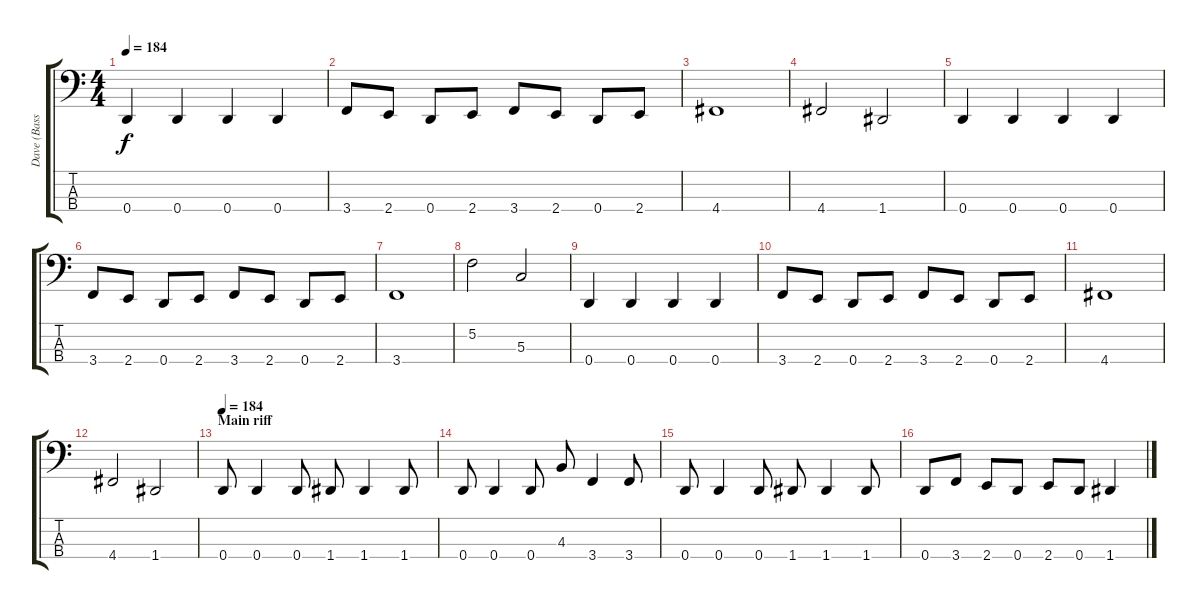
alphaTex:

\track ("Dave (Bass)" "Dave (Bass") {instrument electricbassfinger}
\staff {score tabs}
\tuning (F2 C2 G1 D1) {hide}
\ts (4 4)
\tempo 184
\clef f4
\ks c
0.4.4{dy f} 0.4.4 0.4.4 0.4.4 |
3.4.8 2.4.8 0.4.8 2.4.8 3.4.8 2.4.8 0.4.8 2.4.8 |
4.4.1 |
4.4.2 1.4.2 |
0.4.4 0.4.4 0.4.4 0.4.4 |
3.4.8 2.4.8 0.4.8 2.4.8 3.4.8 2.4.8 0.4.8 2.4.8 |
3.4.1 |
5.2.2 5.3.2 |
0.4.4 0.4.4 0.4.4 0.4.4 |
3.4.8 2.4.8 0.4.8 2.4.8 3.4.8 2.4.8 0.4.8 2.4.8 |
4.4.1 |
4.4.2 1.4.2 |
\section ("" "Main riff")
\tempo 184
0.4.8 0.4.4 0.4.8 1.4.8 1.4.4 1.4.8 |
0.4.8 0.4.4 0.4.8 4.3.8 3.4.4 3.4.8 |
0.4.8 0.4.4 0.4.8 1.4.8 1.4.4 1.4.8 |
0.4.8 3.4.8 2.4.8 0.4.8 2.4.8 0.4.8 1.4.4
